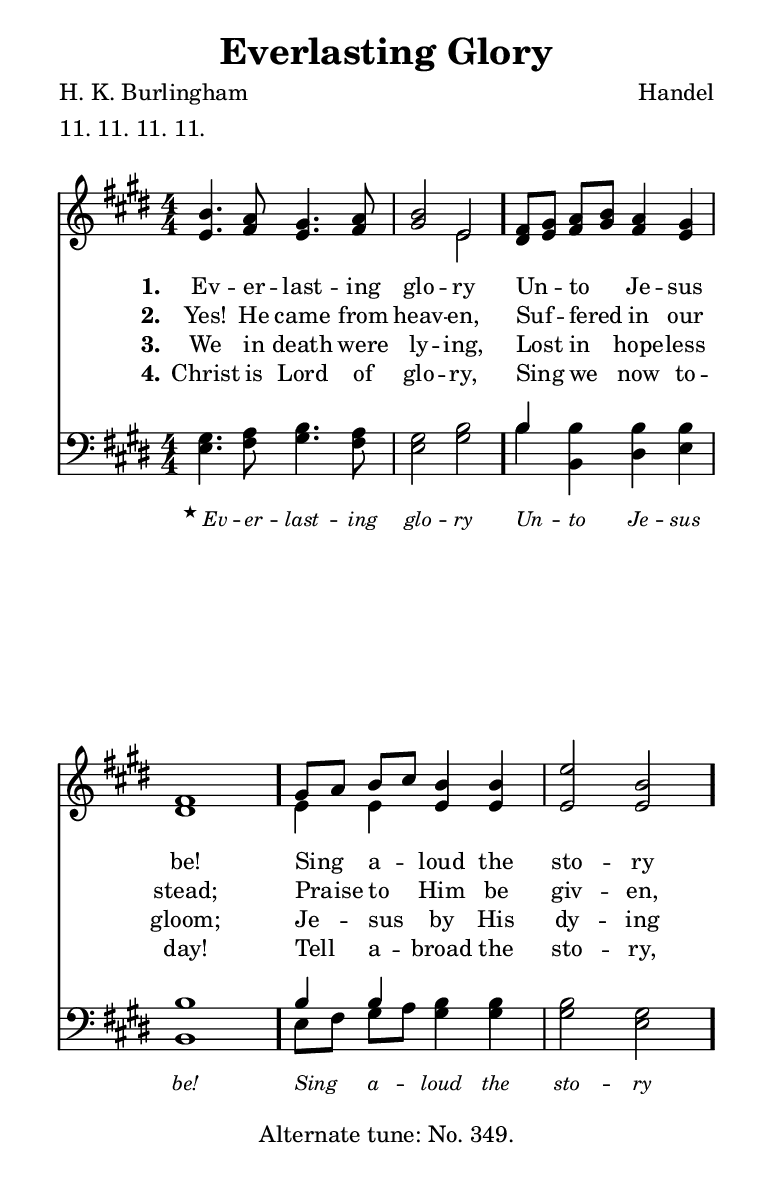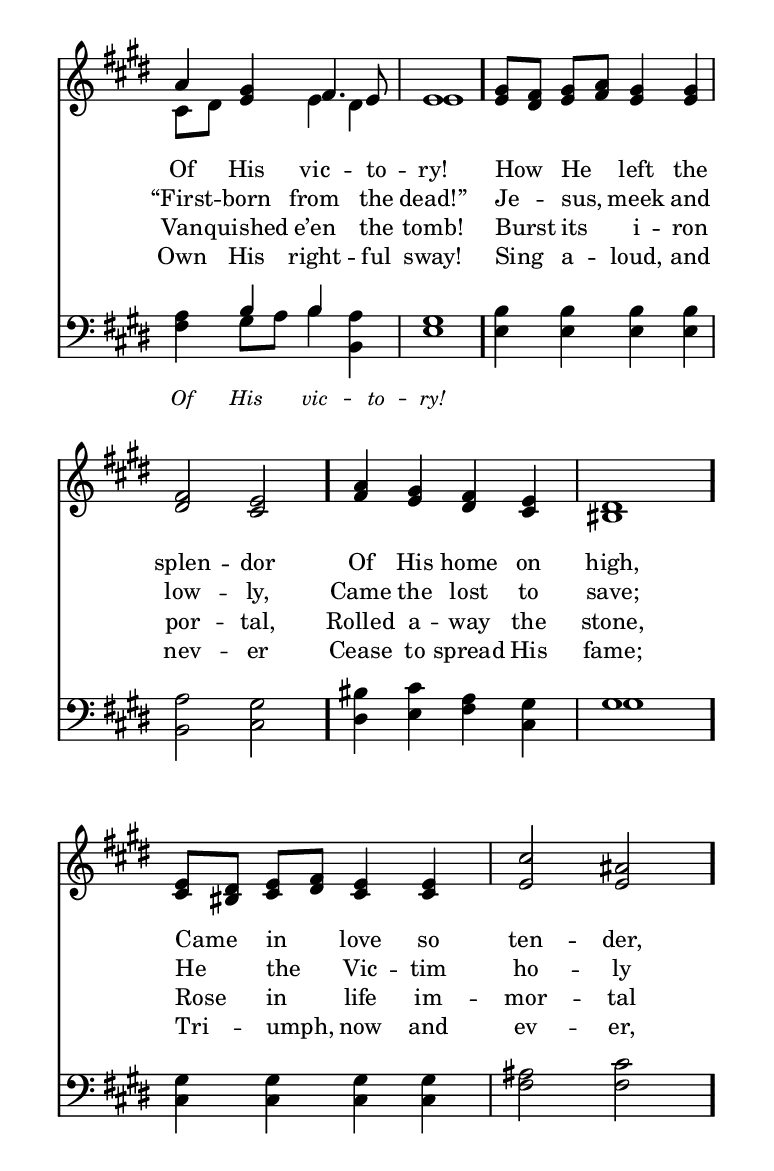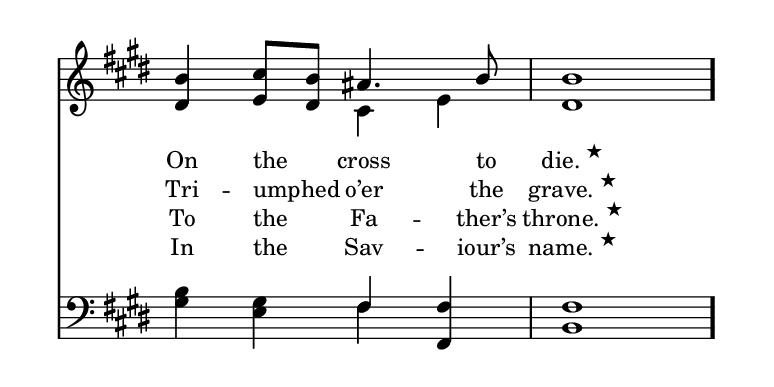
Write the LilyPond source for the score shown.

\include "common/global.ily"
\paper {
  \include "common/paper.ily"
  system-count = #(cond (is-eogsized 4) (#t #f))
  oddFooterMarkup = \markup { \fill-line { \on-the-fly \first-page "Alternate tune: No. 349." } }
}

\header{
  %gospel
  hymnnumber = "83"
  title = "Everlasting Glory"
  tunename = "Maccabeus"
  meter = "11. 11. 11. 11."
  poet = "H. K. Burlingham"
  composer = "Handel"
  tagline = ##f
}

% for fermata in MIDI
ta = { \tempo 4=100 }
tb = { \tempo 4=50  }

patternAA = { c4. c8 c4. c8 | c2 c2 }

patternBA = { c8[ c8] c8[ c8] c4 c4 | c1 }
patternBB = { c4      c4      c4 c4 | c1 }

patternCA = { c8[ c8] c8[ c8] c4 c4 | c2 c2 }
patternCB = { c4      c4      c4 c4 | c2 c2 }

patternDA = { c4      c4 c4. c8 | c1 }
patternDB = { c8[ c8] c4 c4  c4 | c1 }
patternDC = { c4      c4 c4  c4 | c1 }
patternDD = { c4 c8[ c8] c4  c4 | c1 }
patternDE = { c4 c8[ c8] c4. c8 | c1 }

global = {
  \include "common/overrides.ily"
  \override Staff.TimeSignature.style = #'numbered
  \time 4/4
  \override Score.MetronomeMark.transparent = ##t % hide all fermata changes too
  \ta
  \key e \major
  \autoBeamOff
}

notesSopranoA = {
\global
\relative c'' {

  \changePitch \patternAA { b a gis a | b e, }
  \changePitch \patternBA { fis gis a b a gis | fis }
  \changePitch \patternCA { gis a b cis b b | e b }
  \changePitch \patternDA { a gis fis e | e }

  \bar "|."

}
}

notesSopranoB = {
\relative c'' {

  \changePitch \patternCA { gis fis gis a gis gis | fis e }
  \changePitch \patternBB { a gis fis e | dis }
  \changePitch \patternCA { e dis e fis e e | cis' ais }
  \changePitch \patternDE { b cis b ais b | b }

	\bar "."

}
}

notesAltoA = {
\global
\relative e' {

  \changePitch \patternAA { e fis e fis | gis e }
  \changePitch \patternBA { dis e fis gis fis e | dis }
  \changePitch \patternCB { e e e e | e e }
  \changePitch \patternDB { cis dis e e dis | e }

}
}

notesAltoB = {
\relative e' {

  \changePitch \patternCA { e dis e fis e e | dis cis }
  \changePitch \patternBB { fis e dis cis | bis }
  \changePitch \patternCA { cis bis cis dis cis cis | e e }
  \changePitch \patternDD { dis e dis cis e | dis }

}
}

notesTenorA = {
\global
\relative a {

  \changePitch \patternAA { gis a b a | gis b }
  \changePitch \patternBB { b b b b | b }
  \changePitch \patternCB { b b b b | b gis }
  \changePitch \patternDC { a b b a | gis }

}
}

notesTenorB = {
\relative a {

  \changePitch \patternCB { b b b b | a gis }
  \changePitch \patternBB { bis cis a gis | gis }
  \changePitch \patternCB { gis gis gis gis | ais cis }
  \changePitch \patternBB { b gis fis fis | fis }

}
}

notesBassA = {
\global
\relative f {

  \changePitch \patternAA { e fis gis fis | e gis }
  \changePitch \patternBB { b b, dis e | b }
  \changePitch \patternCA { e fis gis a gis gis | gis e }
  \changePitch \patternDD { fis gis a b b, | e }

}
}

notesBassB = {
\relative f {

  \changePitch \patternCB { e e e e | b cis }
  \changePitch \patternBB { dis e fis cis | gis' }
  \changePitch \patternCB { cis, cis cis cis | fis fis }
  \changePitch \patternBB { gis e fis fis, | b }

}
}

Refrain = \lyricmode {

%LYRICS Ev -- er -- last -- ing glo -- ry
%{HIDE>%} { \override LyricText.font-size = #-1 \override Lyrics.LyricText.font-shape = #'italic } \markup{{\super{★}}Ev} -- er -- last -- ing glo -- ry %{<HIDE%} \bar "."
Un -- to Je --  sus be! \bar "."
Sing a -- loud the sto -- ry \bar "."
Of His vic -- to -- ry! \bar "."

}

wordsA = \lyricmode {
\set stanza = "1."

Ev -- er -- last -- ing glo -- ry \bar "."
Un -- to Je --  sus be! \bar "."
Sing a -- loud the sto -- ry \bar "."
Of His vic -- to -- ry! \bar "|."
How He left the splen -- dor \bar "."
Of His home on high, \bar "."
Came in love so ten -- der, \bar "."
On the cross to \markup{ die.{\super{★}}} \bar "."

}

wordsB = \lyricmode {
\set stanza = "2."

Yes! He came from heav -- en,
Suf -- fered in our stead;
Praise to Him be giv -- en,
“First -- born from the dead!”
Je -- sus, meek and low -- ly,
Came the lost to save;
He the Vic -- tim ho -- ly
Tri -- umphed o’er the \markup{ grave.{\super{★}}}

}

wordsC = \lyricmode {
\set stanza = "3."

We in death were ly -- ing,
Lost in hope -- less gloom;
Je -- sus by His dy -- ing
Van -- quished e’en the tomb!
Burst its i -- ron por -- tal,
Rolled a -- way the stone,
Rose in life im -- mor -- tal
To the Fa -- ther’s \markup{ throne.{\super{★}}%{workaround for weird bug in getlyrics.pl%}}

}

wordsD = \lyricmode {
\set stanza = "4."

Christ is Lord of glo -- ry,
Sing we now to -- day!
Tell a -- broad the sto -- ry,
Own His right -- ful sway!
Sing a -- loud, and nev -- er
Cease to spread His fame;
Tri -- umph, now and ev -- er,
In the Sav -- iour’s \markup{ name.{\super{★}}}

}

\score {
  \context ChoirStaff <<
    \context Staff = upper <<
      \set Staff.autoBeaming = ##f
      \set ChoirStaff.systemStartDelimiter = #'SystemStartBar
      \partcombine #'(2 . 11) { \notesSopranoA \notesSopranoB } { \notesAltoA \notesAltoB }
      \context NullVoice = sopranos { \voiceOne { \notesSopranoA \notesSopranoB } }
      \context Lyrics = one   \lyricsto sopranos \wordsA
      \context Lyrics = two   \lyricsto sopranos \wordsB
      \context Lyrics = three \lyricsto sopranos \wordsC
      \context Lyrics = four  \lyricsto sopranos \wordsD
    >>
    \context Staff = men <<
      \set Staff.autoBeaming = ##f
      \clef bass
      \set ChoirStaff.printPartCombineTexts = ##f
      \partcombine #'(2 . 11) { \notesTenorA \notesTenorB } { \notesBassA \notesBassB }
    >>
	\new Lyrics \with { alignBelowContext = men } \lyricsto sopranos \Refrain
  >>
  \layout {
    \include "common/layout.ily"
  }
}

#(cond ((ly:get-option 'eog-midi-permitted) #{ \score {
  \context ChoirStaff <<
    \context Staff = upper <<
      \set Staff.autoBeaming = ##f
      \set ChoirStaff.systemStartDelimiter = #'SystemStartBar
      \context Voice  = sopranos { \voiceOne { \notesSopranoA \notesSopranoB \notesSopranoA } }
      \context Voice  = altos { \voiceTwo { \notesAltoA \notesAltoB \notesAltoA } }
    >>
    \context Staff = men <<
      \set Staff.autoBeaming = ##f
      \clef bass
      \context Voice  = tenors { \voiceOne { \notesTenorA \notesTenorB \notesTenorA } }
      \context Voice  = basses { \voiceTwo { \notesBassA \notesBassB \notesBassA } }
    >>
  >>
  \midi{
    \include "common/midi.ily"
  }
} #}))

\version "2.19.49"  % necessary for upgrading to future LilyPond versions.

% vi:set et ts=2 sw=2 ai nocindent syntax=lilypond:
